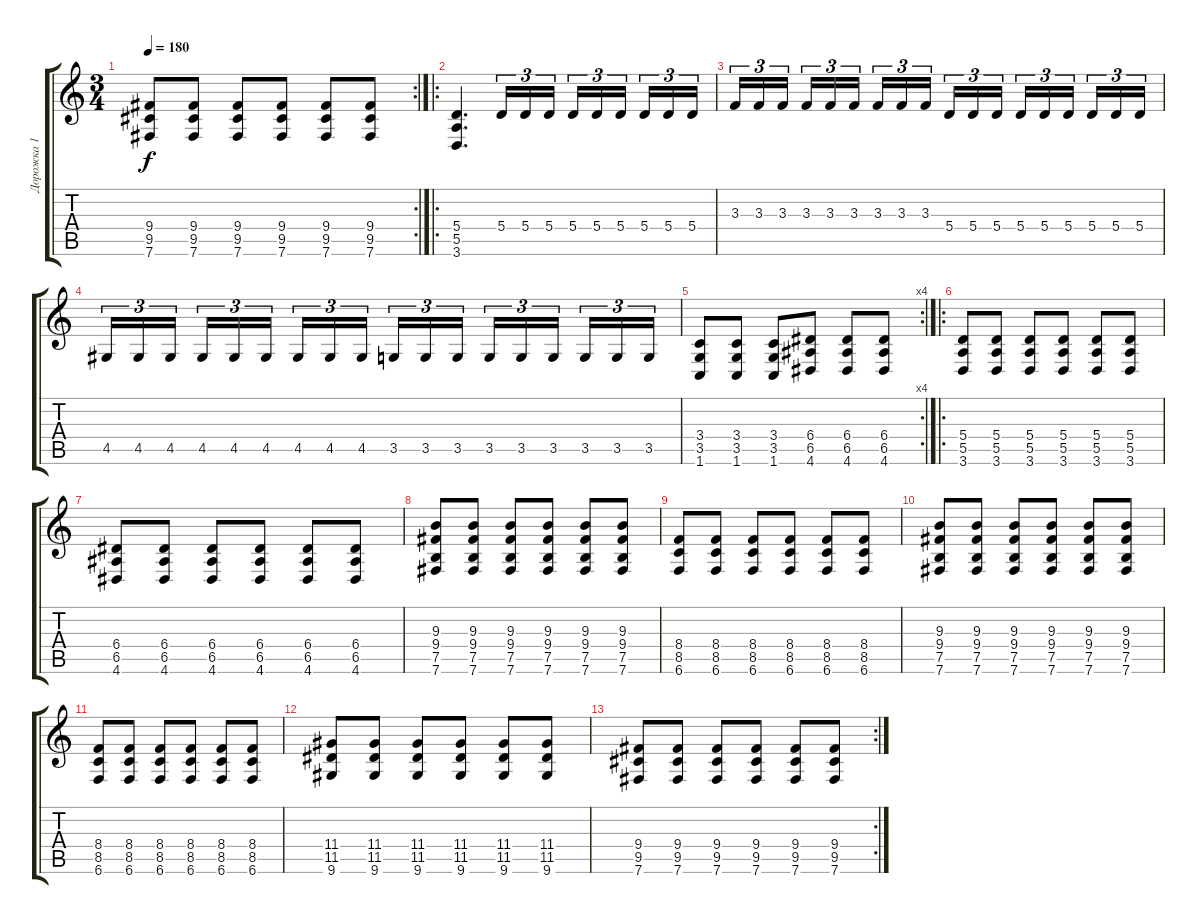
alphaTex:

\track ("Дорожка 1" "Дорожка 1") {instrument overdrivenguitar}
\staff {score tabs}
\tuning (B3 Gb3 D3 A2 E2 B1) {hide}
\rc 2
\ts (3 4)
\tempo 180
\clef g2
\ks c
(9.4 9.5 7.6).8{dy f} (9.4 9.5 7.6).8 (9.4 9.5 7.6).8 (9.4 9.5 7.6).8 (9.4 9.5 7.6).8 (9.4 9.5 7.6).8 |
\ro
(5.4 5.5 3.6).4{d} 5.4.16{tu (3 2)} 5.4.16{tu (3 2)} 5.4.16{tu (3 2)} 5.4.16{tu (3 2)} 5.4.16{tu (3 2)} 5.4.16{tu (3 2) beam splitsecondary} 5.4.16{tu (3 2)} 5.4.16{tu (3 2)} 5.4.16{tu (3 2)} |
3.3.16{tu (3 2)} 3.3.16{tu (3 2)} 3.3.16{tu (3 2) beam splitsecondary} 3.3.16{tu (3 2)} 3.3.16{tu (3 2)} 3.3.16{tu (3 2)} 3.3.16{tu (3 2)} 3.3.16{tu (3 2)} 3.3.16{tu (3 2) beam splitsecondary} 5.4.16{tu (3 2)} 5.4.16{tu (3 2)} 5.4.16{tu (3 2)} 5.4.16{tu (3 2)} 5.4.16{tu (3 2)} 5.4.16{tu (3 2) beam splitsecondary} 5.4.16{tu (3 2)} 5.4.16{tu (3 2)} 5.4.16{tu (3 2)} |
4.5.16{tu (3 2)} 4.5.16{tu (3 2)} 4.5.16{tu (3 2) beam splitsecondary} 4.5.16{tu (3 2)} 4.5.16{tu (3 2)} 4.5.16{tu (3 2)} 4.5.16{tu (3 2)} 4.5.16{tu (3 2)} 4.5.16{tu (3 2) beam splitsecondary} 3.5.16{tu (3 2)} 3.5.16{tu (3 2)} 3.5.16{tu (3 2)} 3.5.16{tu (3 2)} 3.5.16{tu (3 2)} 3.5.16{tu (3 2) beam splitsecondary} 3.5.16{tu (3 2)} 3.5.16{tu (3 2)} 3.5.16{tu (3 2)} |
\rc 4
(3.4 3.5 1.6).8 (3.4 3.5 1.6).8 (3.4 3.5 1.6).8 (6.4 6.5 4.6).8 (6.4 6.5 4.6).8 (6.4 6.5 4.6).8 |
\ro
(5.4 5.5 3.6).8 (5.4 5.5 3.6).8 (5.4 5.5 3.6).8 (5.4 5.5 3.6).8 (5.4 5.5 3.6).8 (5.4 5.5 3.6).8 |
(6.4 6.5 4.6).8 (6.4 6.5 4.6).8 (6.4 6.5 4.6).8 (6.4 6.5 4.6).8 (6.4 6.5 4.6).8 (6.4 6.5 4.6).8 |
(9.3 9.4 7.5 7.6).8 (9.3 9.4 7.5 7.6).8 (9.3 9.4 7.5 7.6).8 (9.3 9.4 7.5 7.6).8 (9.3 9.4 7.5 7.6).8 (9.3 9.4 7.5 7.6).8 |
(8.4 8.5 6.6).8 (8.4 8.5 6.6).8 (8.4 8.5 6.6).8 (8.4 8.5 6.6).8 (8.4 8.5 6.6).8 (8.4 8.5 6.6).8 |
(9.3 9.4 7.5 7.6).8 (9.3 9.4 7.5 7.6).8 (9.3 9.4 7.5 7.6).8 (9.3 9.4 7.5 7.6).8 (9.3 9.4 7.5 7.6).8 (9.3 9.4 7.5 7.6).8 |
(8.4 8.5 6.6).8 (8.4 8.5 6.6).8 (8.4 8.5 6.6).8 (8.4 8.5 6.6).8 (8.4 8.5 6.6).8 (8.4 8.5 6.6).8 |
(11.4 11.5 9.6).8 (11.4 11.5 9.6).8 (11.4 11.5 9.6).8 (11.4 11.5 9.6).8 (11.4 11.5 9.6).8 (11.4 11.5 9.6).8 |
\rc 2
(9.4 9.5 7.6).8 (9.4 9.5 7.6).8 (9.4 9.5 7.6).8 (9.4 9.5 7.6).8 (9.4 9.5 7.6).8 (9.4 9.5 7.6).8
